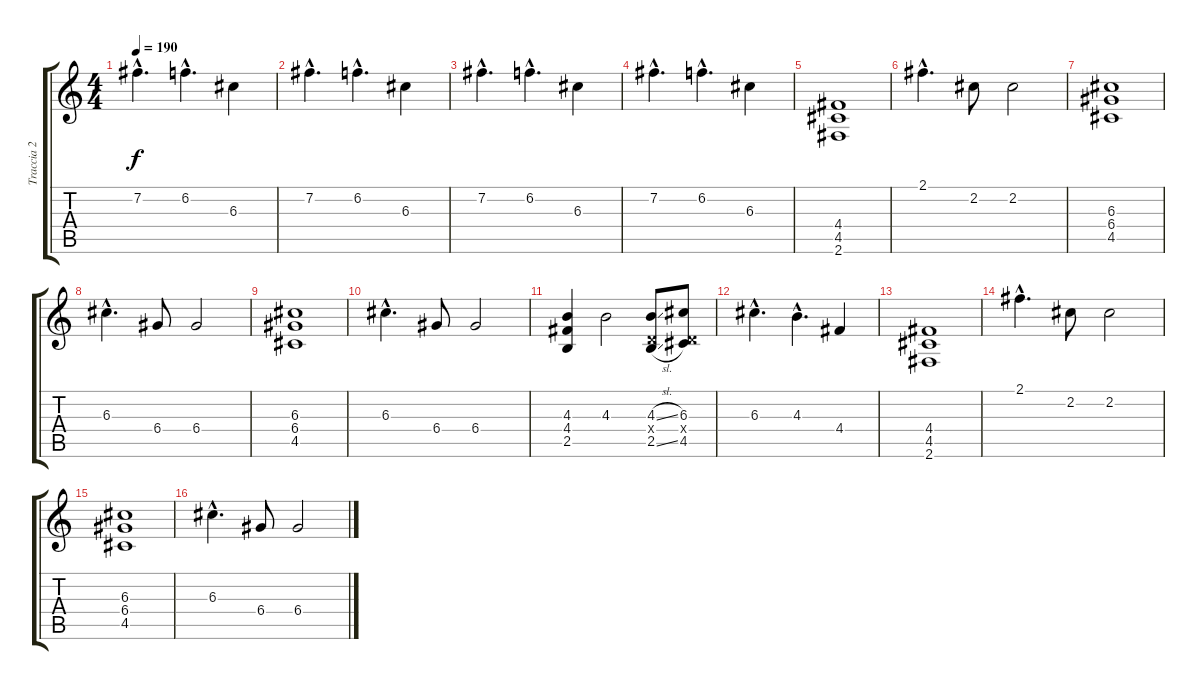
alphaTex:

\track ("Traccia 2" "Traccia 2") {instrument distortionguitar}
\staff {score tabs}
\tuning (E4 B3 G3 D3 A2 E2) {hide}
\ts (4 4)
\tempo 190
\clef g2
\ks c
7.2{hac}.4{d dy f} 6.2{hac}.4{d} 6.3.4 |
7.2{hac}.4{d} 6.2{hac}.4{d} 6.3.4 |
7.2{hac}.4{d} 6.2{hac}.4{d} 6.3.4 |
7.2{hac}.4{d} 6.2{hac}.4{d} 6.3.4 |
(4.4 4.5 2.6).1{volume 12} |
2.1{hac}.4{d} 2.2.8 2.2.2 |
(6.3 6.4 4.5).1 |
6.3{hac}.4{d} 6.4.8 6.4.2 |
(6.3 6.4 4.5).1 |
6.3{hac}.4{d} 6.4.8 6.4.2 |
(4.3 4.4 2.5).4 4.3.2 (4.3{sl} 0.4{x} 2.5{sl}).8 (6.3 0.4{x} 4.5).8 |
6.3{hac}.4{d} 4.3{hac}.4{d} 4.4.4 |
(4.4 4.5 2.6).1 |
2.1{hac}.4{d} 2.2.8 2.2.2 |
(6.3 6.4 4.5).1 |
6.3{hac}.4{d} 6.4.8 6.4.2
